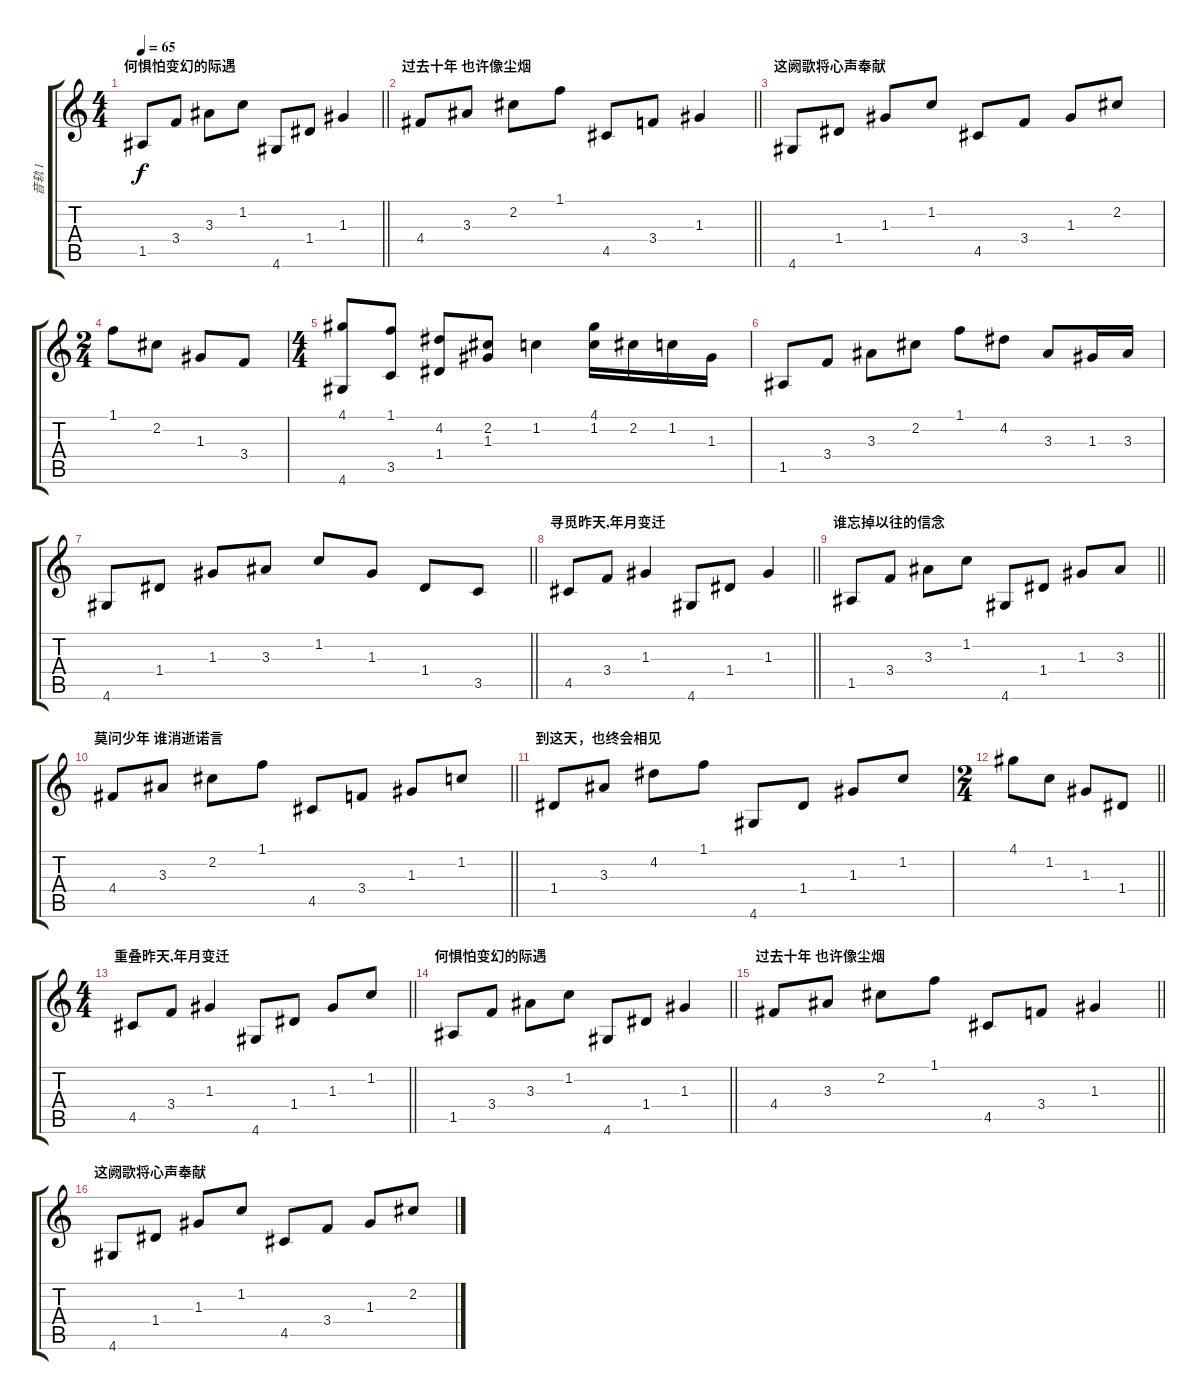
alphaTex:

\track ("音轨 1" "音轨 1") {instrument acousticguitarsteel}
\staff {score tabs}
\tuning (E4 B3 G3 D3 A2 E2) {hide}
\ts (4 4)
\section ("" "何惧怕变幻的际遇")
\tempo 65
\clef g2
\barLineRight lightlight
\ks c
1.5.8{dy f} 3.4.8 3.3.8 1.2.8 4.6.8 1.4.8 1.3.4 |
\section ("" "过去十年 也许像尘烟")
\barLineRight lightlight
4.4.8 3.3.8 2.2.8 1.1.8 4.5.8 3.4.8 1.3.4 |
\section ("" "这阙歌将心声奉献")
4.6.8 1.4.8 1.3.8 1.2.8 4.5.8 3.4.8 1.3.8 2.2.8 |
\ts (2 4)
1.1.8 2.2.8 1.3.8 3.4.8 |
\ts (4 4)
(4.1 4.6).8 (1.1 3.5).8 (4.2 1.4).8 (2.2 1.3).8 1.2.4 (4.1 1.2).16 2.2.16 1.2.16 1.3.16 |
1.5.8 3.4.8 3.3.8 2.2.8 1.1.8 4.2.8 3.3.8 1.3.16 3.3.16 |
\barLineRight lightlight
4.6.8 1.4.8 1.3.8 3.3.8 1.2.8 1.3.8 1.4.8 3.5.8 |
\section ("" "寻觅昨天,年月变迁")
\barLineRight lightlight
4.5.8 3.4.8 1.3.4 4.6.8 1.4.8 1.3.4 |
\section ("" "谁忘掉以往的信念")
\barLineRight lightlight
1.5.8 3.4.8 3.3.8 1.2.8 4.6.8 1.4.8 1.3.8 3.3.8 |
\section ("" "莫问少年 谁消逝诺言")
\barLineRight lightlight
4.4.8 3.3.8 2.2.8 1.1.8 4.5.8 3.4.8 1.3.8 1.2.8 |
\section ("" "到这天，也终会相见")
1.4.8 3.3.8 4.2.8 1.1.8 4.6.8 1.4.8 1.3.8 1.2.8 |
\ts (2 4)
\barLineRight lightlight
4.1.8 1.2.8 1.3.8 1.4.8 |
\ts (4 4)
\section ("" "重叠昨天,年月变迁")
\barLineRight lightlight
4.5.8 3.4.8 1.3.4 4.6.8 1.4.8 1.3.8 1.2.8 |
\section ("" "何惧怕变幻的际遇")
\barLineRight lightlight
1.5.8 3.4.8 3.3.8 1.2.8 4.6.8 1.4.8 1.3.4 |
\section ("" "过去十年 也许像尘烟")
\barLineRight lightlight
4.4.8 3.3.8 2.2.8 1.1.8 4.5.8 3.4.8 1.3.4 |
\section ("" "这阙歌将心声奉献")
4.6.8 1.4.8 1.3.8 1.2.8 4.5.8 3.4.8 1.3.8 2.2.8
